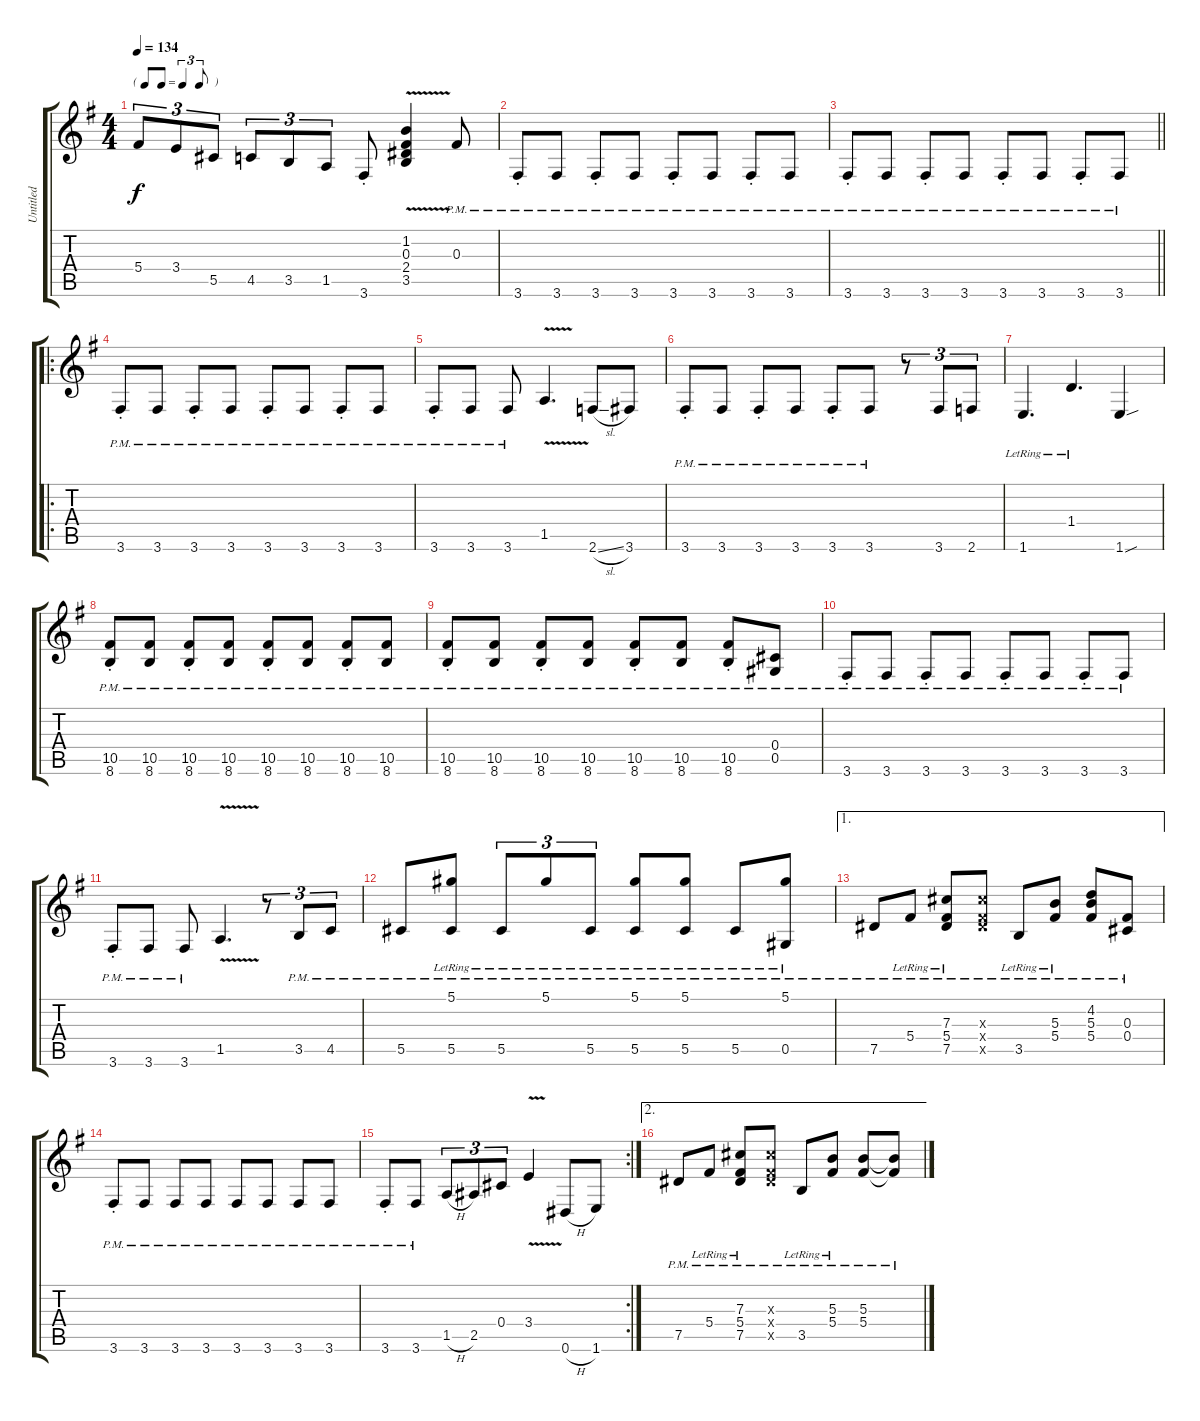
\track ("Untitled" "Untitled") {instrument distortionguitar}
\staff {score tabs}
\tuning (Eb4 Bb3 Gb3 Db3 Ab2 Eb2) {hide}
\ts (4 4)
\tf triplet8th
\tempo 134
\clef g2
\ks g
5.4.8{tu (3 2) dy f instrument distortionguitar} 3.4.8{tu (3 2)} 5.5.8{tu (3 2)} 4.5.8{tu (3 2)} 3.5.8{tu (3 2)} 1.5.8{tu (3 2)} 3.6{st}.8 (1.2{v} 0.3{v} 2.4{v} 3.5{v}).4 0.3{pm}.8 |
3.6{pm st}.8 3.6{pm}.8 3.6{pm st}.8 3.6{pm}.8 3.6{pm st}.8 3.6{pm}.8 3.6{pm st}.8 3.6{pm}.8 |
\barLineRight lightlight
3.6{pm st}.8 3.6{pm}.8 3.6{pm st}.8 3.6{pm}.8 3.6{pm st}.8 3.6{pm}.8 3.6{pm st}.8 3.6{pm}.8 |
\ro
3.6{pm st}.8 3.6{pm}.8 3.6{pm st}.8 3.6{pm}.8 3.6{pm st}.8 3.6{pm}.8 3.6{pm st}.8 3.6{pm}.8 |
3.6{pm st}.8 3.6{pm}.8 3.6{pm}.8 1.5{v}.4{d} 2.6{sl}.8 3.6.8 |
3.6{pm st}.8 3.6{pm}.8 3.6{pm st}.8 3.6{pm}.8 3.6{pm st}.8 3.6{pm}.8 r.8{tu (3 2)} 3.6.8{tu (3 2)} 2.6.8{tu (3 2)} |
1.6{lr}.4{d} 1.4{lr}.4{d} 1.6{sou}.4 |
(10.5{pm st} 8.6{pm st}).8 (10.5{pm} 8.6{pm}).8 (10.5{pm st} 8.6{pm st}).8 (10.5{pm} 8.6{pm}).8 (10.5{pm st} 8.6{pm st}).8 (10.5{pm} 8.6{pm}).8 (10.5{pm st} 8.6{pm st}).8 (10.5{pm} 8.6{pm}).8 |
(10.5{pm st} 8.6{pm st}).8 (10.5{pm} 8.6{pm}).8 (10.5{pm st} 8.6{pm st}).8 (10.5{pm} 8.6{pm}).8 (10.5{pm st} 8.6{pm st}).8 (10.5{pm} 8.6{pm}).8 (10.5{pm st} 8.6{pm st}).8 (0.4{pm} 0.5{pm}).8 |
3.6{pm st}.8 3.6{pm}.8 3.6{pm st}.8 3.6{pm}.8 3.6{pm st}.8 3.6{pm}.8 3.6{pm st}.8 3.6{pm}.8 |
3.6{pm st}.8 3.6{pm}.8 3.6{pm}.8 1.5{v}.4{d} r.8{tu (3 2)} 3.5{pm}.8{tu (3 2)} 4.5{pm}.8{tu (3 2)} |
5.5{pm}.8 (5.1{pm lr} 5.5{pm lr}).8 5.5{pm lr}.8{tu (3 2)} 5.1{pm lr}.8{tu (3 2)} 5.5{pm lr}.8{tu (3 2)} (5.1{pm lr} 5.5{pm lr}).8 (5.1{pm lr} 5.5{pm lr}).8 5.5{pm lr}.8 (5.1{pm lr} 0.5{pm lr}).8 |
\ae 1
7.5{pm}.8 5.4{pm lr}.8 (7.3{pm lr} 5.4{pm lr} 7.5{pm lr}).8 (7.3{pm x} 5.4{pm x} 7.5{pm x}).8 3.5{pm lr}.8 (5.3{pm lr} 5.4{pm lr}).8 (4.2{pm} 5.3{pm} 5.4{pm}).8 (0.3{pm} 0.4{pm}).8 |
3.6{pm st}.8 3.6{pm}.8 3.6{pm}.8 3.6{pm}.8 3.6{pm}.8 3.6{pm}.8 3.6{pm}.8 3.6{pm}.8 |
\rc 2
3.6{pm st}.8 3.6{pm}.8 1.5{h}.8{tu (3 2)} 2.5.8{tu (3 2)} 0.4.8{tu (3 2)} 3.4{v}.4 0.6{h}.8 1.6.8 |
\ae 2
7.5{pm}.8 5.4{pm lr}.8 (7.3{pm lr} 5.4{pm lr} 7.5{pm lr}).8 (7.3{pm x} 5.4{pm x} 7.5{pm x}).8 3.5{pm lr}.8 (5.3{pm lr} 5.4{pm lr}).8 (5.3{pm} 5.4{pm}).8 (5.3{pm t} 5.4{pm t}).8
